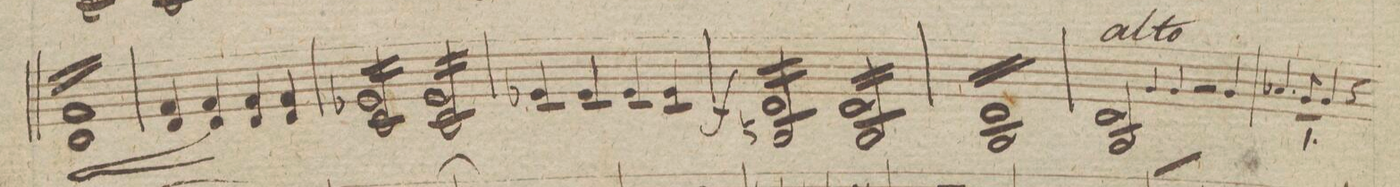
**kern	**dynam
*I"Violino 2do	*
*clefG2	*
*k[]	*
*met(c|)	*
*M2/2	*
16f/LL 16d/	<
16f/ 16d/	.
16f/ 16d/	.
16f/ 16d/	.
16f/ 16d/	.
16f/ 16d/	.
16f/ 16d/	.
16f/ 16d/	.
16f/ 16d/	.
16f/ 16d/	.
16f/ 16d/	.
16f/ 16d/	.
16f/ 16d/	.
16f/ 16d/	.
16f/ 16d/	.
16f/JJ 16d/	.
=86	=86
4f/ 4d/	.
4f/ 4d/	[
4f/ 4d/	.
4f/ 4d/	.
=87	=87
16e-X/LL 16c/	.
16e-/ 16c/	.
16e-/ 16c/	.
16e-/ 16c/	.
16e-/ 16c/	.
16e-/ 16c/	.
16e-/ 16c/	.
16e-/JJ 16c/	.
16e-/LL 16c/	.
16e-/ 16c/	.
16e-/ 16c/	.
16e-/ 16c/	.
16e-/ 16c/	.
16e-/ 16c/	.
16e-/ 16c/	.
16e-/JJ 16c/	.
=88	=88
4e-X/ 4c/	.
4e-/ 4c/	.
4e-/ 4c/	.
4e-/ 4c/	.
=89	=89
16d/LL 16Bn/	f
16d/ 16B/	.
16d/ 16B/	.
16d/ 16B/	.
16d/ 16B/	.
16d/ 16B/	.
16d/ 16B/	.
16d/JJ 16B/	.
16d/LL 16B/	.
16d/ 16B/	.
16d/ 16B/	.
16d/ 16B/	.
16d/ 16B/	.
16d/ 16B/	.
16d/ 16B/	.
16d/JJ 16B/	.
=90	=90
16d/LL 16B/	.
16d/ 16B/	.
16d/ 16B/	.
16d/ 16B/	.
16d/ 16B/	.
16d/ 16B/	.
16d/ 16B/	.
16d/ 16B/	.
16d/ 16B/	.
16d/ 16B/	.
16d/ 16B/	.
16d/ 16B/	.
16d/ 16B/	.
16d/ 16B/	.
16d/ 16B/	.
16d/JJ 16B/	.
=91	=91
*^	*
*cue	*	*
4g/	2d/ 2B/	.
4g/	.	.
4ryy	2rg	.
4g/	.	.
=92	=92	=92
4.a-X/	1r	.
8g/	.	.
4g/	.	.
4r	.	.
=93	=93	=93
*-	*-	*-
